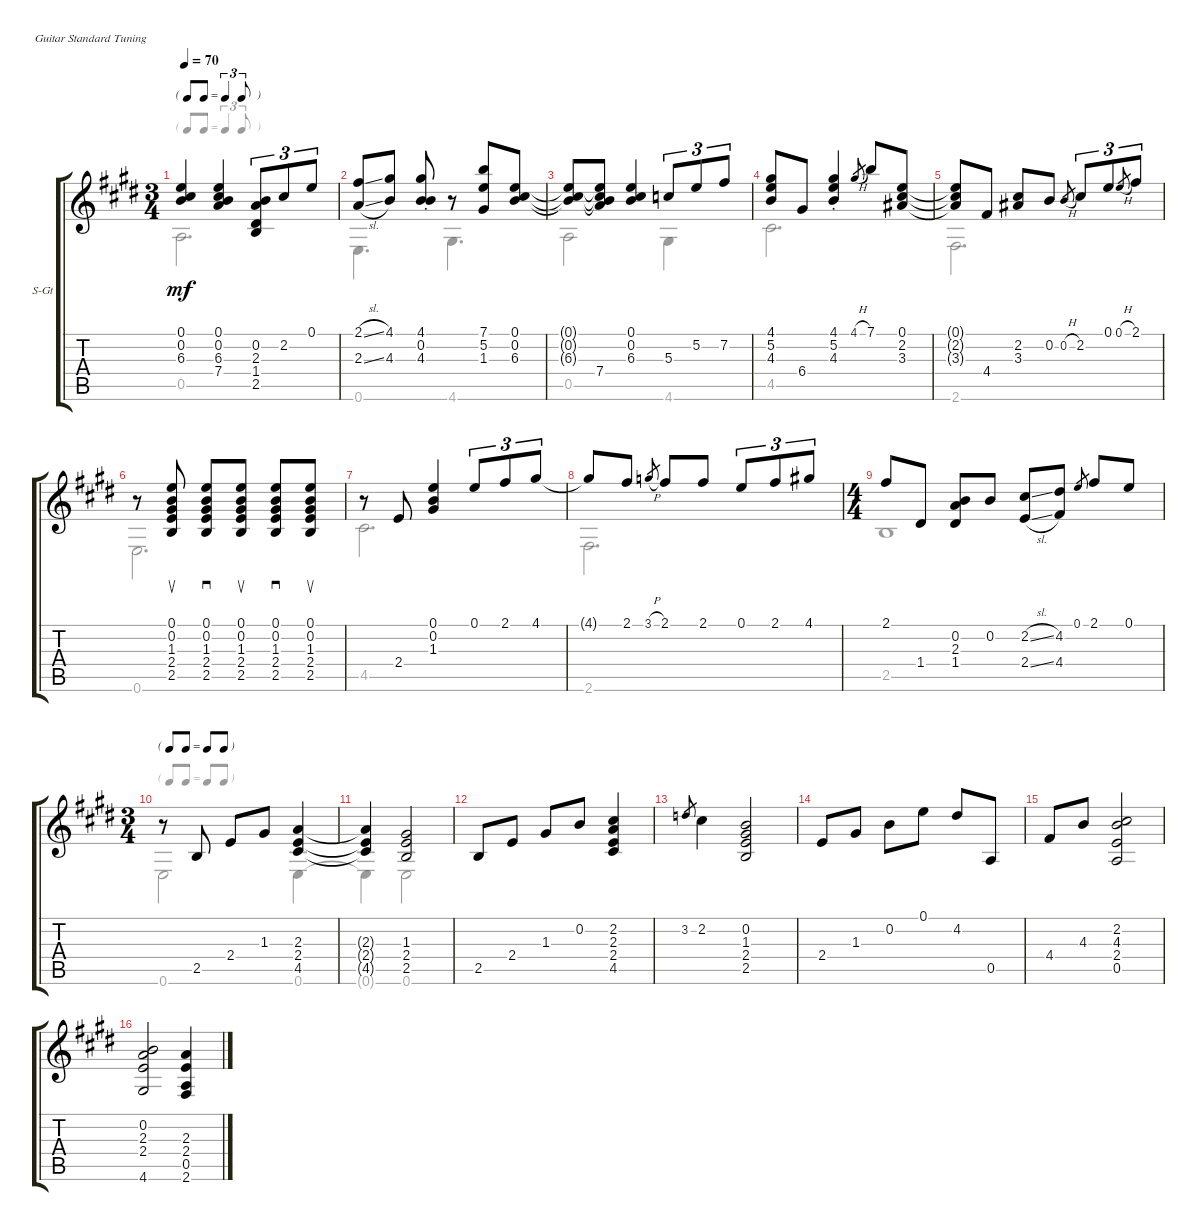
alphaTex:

\defaultSystemsLayout 4
\bracketExtendMode groupsimilarinstruments
\firstSystemTrackNameOrientation horizontal
\otherSystemsTrackNameOrientation horizontal
\track ("Steel Guitar" "S-Gt") {instrument acousticguitarsteel}
\staff {score tabs}
\tuning (E4 B3 G3 D3 A2 E2)
\voice
\ts (3 4)
\tf triplet8th
\tempo 70
\clef g2
\ks e
(0.1{t} 0.2{t} 6.3{t}).4{dy mf} (0.1 0.2 6.3 7.4).4 (0.2 2.3 1.4 2.5).8{tu (3 2)} 2.2.8{tu (3 2)} 0.1.8{tu (3 2)} |
(2.1{sl} 2.3{sl}).8 (4.1 4.3).8 (4.1 0.2 4.3{st}).8 r.8 (7.1 5.2 1.3).8 (0.1 0.2 6.3).8 |
(0.1{t} 0.2{t} 6.3{t}).8 (7.4 6.3{t} 0.2{t} 0.1{t}).8 (6.3 0.2 0.1).4 5.3.8{tu (3 2)} 5.2.8{tu (3 2)} 7.2.8{tu (3 2)} |
(4.1 5.2 4.3).8 6.4.8 (4.3 5.2 4.1{st}).4 4.1{h}.8{gr} 7.1.8 (0.1 2.2 3.3).8 |
(0.1{t} 2.2{t} 3.3{t}).8 4.4.8 (3.3 2.2).8 0.2.8 0.2{h}.8{gr} 2.2.8{tu (3 2)} 0.1.8{tu (3 2)} 0.1{h}.8{tu (3 2) gr} 2.1.8{tu (3 2)} |
r.8 (0.1 0.2 1.3 2.4 2.5).8{su} (0.2 0.1 2.5 2.4 1.3).8{sd} (0.1 0.2 1.3 2.4 2.5).8{su} (0.2 0.1 2.5 2.4 1.3).8{sd} (0.1 0.2 1.3 2.4 2.5).8{su} |
r.8 2.4.8 (1.3 0.2 0.1).4 0.1.8{tu (3 2)} 2.1.8{tu (3 2)} 4.1.8{tu (3 2)} |
4.1{t}.8 2.1.8 3.1{h}.8{gr} 2.1.8 2.1.8 0.1.8{tu (3 2)} 2.1.8{tu (3 2)} 4.1.8{tu (3 2)} |
\ts (4 4)
2.1.8 1.4.8 (1.4 2.3 0.2).8 0.2.8 (2.2{sl} 2.4{sl}).8 (4.2 4.4).8 0.1.8{gr} 2.1.8 0.1.8 |
\ts (3 4)
\tf none
r.8 2.5.8 2.4.8 1.3.8 (2.3 2.4 4.5).4 |
(4.5{t} 2.4{t} 2.3{t}).4 (1.3 2.4 2.5).2 |
2.5.8 2.4.8 1.3.8 0.2.8 (2.2 2.3 2.4 4.5).4 |
3.2.8{gr} 2.2.4 (0.2 1.3 2.4 2.5).2 |
2.4.8 1.3.8 0.2.8 0.1.8 4.2.8 0.5.8 |
4.4.8 4.3.8 (4.3 2.2 2.4 0.5).2 |
(4.6 2.4 2.3 0.2).2 (2.3 2.4 0.5 2.6).4
\voice
\clef g2
\ottava regular
\simile none
\ks e
0.5.2{d dy mf} |
0.6.4{d} 4.6.4{d} |
0.5.2 4.6.4 |
4.5.2{d} |
2.6.2{d} |
0.6.2{d} |
4.5.2{d} |
2.6.2{d} |
2.5.1 |
0.6.2 0.6.4 |
0.6{t}.4 0.6.2 |
|
|
|
|
